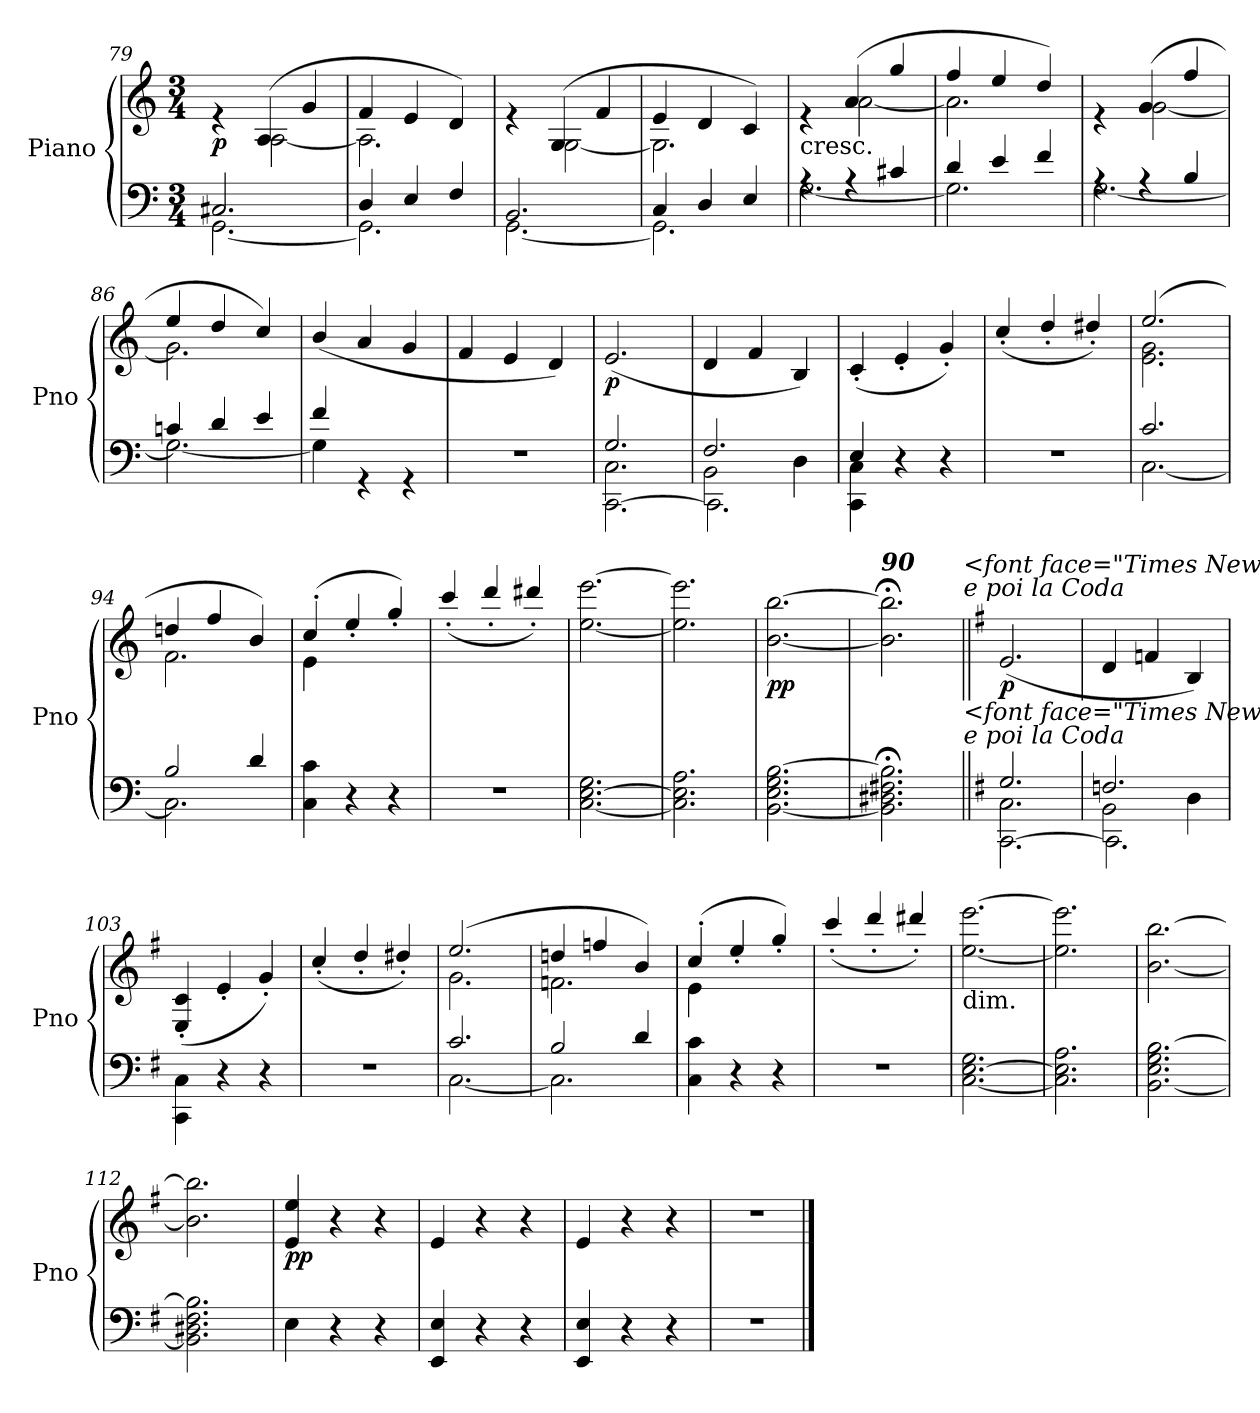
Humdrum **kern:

**kern	**kern	**dynam
*part1	*part1	*part1
*staff2	*staff1	*staff1/2
*I"Piano	*	*
*I'Pno	*	*
*clefF4	*clefG2	*
*k[]	*k[]	*
*M3/4	*M3/4	*
=79	=79	=79
*^	*^	*
!	!	!	!	!LO:DY:b
2.C#X/	[2.GG\	4re	4ryy	p
.	.	(4A/	[2A\	.
.	.	4g/	.	.
=80	=80	=80	=80	=80
4D/	2.GG\]	4f/	2.A\]	.
4E/	.	4e/	.	.
4F/	.	4d/)	.	.
=81	=81	=81	=81	=81
2.BB/	[2.GG\	4re	4ryy	.
.	.	(4G/	[2G\	.
.	.	4f/	.	.
!!LO:LB:g=z	!!
=82	=82	=82	=82	=82
4C/	2.GG\]	4e/	2.G\]	.
4D/	.	4d/	.	.
4E/	.	4c/)	.	.
=83	=83	=83	=83	=83
!	!	!LO:TX:b:t=cresc.	!	!
4rA	[2.G\	4re	4ryy	.
4rA	.	(4a/	[2a\	.
4c#X/	.	4gg/	.	.
=84	=84	=84	=84	=84
4d/	2.G\]	4ff/	2.a\]	.
4e/	.	4ee/	.	.
4f/	.	4dd/)	.	.
=85	=85	=85	=85	=85
4rA	[2.G\	4re	4ryy	.
4rA	.	(4g/	[2g\	.
4B/	.	4ff/	.	.
=86	=86	=86	=86	=86
4cn/	2.G\_	4ee/	2.g\]	.
4d/	.	4dd/	.	.
4e/	.	4cc/)	.	.
*	*	*v	*v	*
=87	=87	=87	=87
4f/	4G\]	(4b/	.
!	!	!	!LO:DY:b
4rGG	2ryy	4a/	other-dynamics
4rGG	.	4g/	.
*v	*v	*	*
=88	=88	=88
2.r	4f/	.
.	4e/	.
.	4d/)	.
=89	=89	=89
*^	*	*
*	*^	*	*
!	!	!	!	!LO:DY:b
2.G/	2.C\	[2.CC\	(2.e/	p
=90	=90	=90	=90	=90
2.F/	2BB\	2.CC\]	4d/	.
.	.	.	4f/	.
.	4D\	.	4B/)	.
*	*v	*v	*	*
=91	=91	=91	=91
4E/	4CC\ 4C\	(4c'/	.
2ryy	4r	4e'/	.
.	4r	4g'/)	.
*v	*v	*	*
!!LO:PB:g=z
=92	=92	=92
2.r	(>4cc'/	.
.	4dd'/	.
.	4dd#X'/)	.
=93	=93	=93
*^	*^	*
2.c/	[2.C\	(2.ee/	2.e\ 2.g\	.
=94	=94	=94	=94	=94
2B/	2.C\]	4ddn/	2.f\	.
.	.	4ff/	.	.
4d/	.	4b/)	.	.
*v	*v	*	*	*
=95	=95	=95	=95
4C\ 4c\	(4cc'/	4e\	.
4r	4ee'/	2ryy	.
4r	4gg'/)	.	.
*	*v	*v	*
=96	=96	=96
2.r	(>4ccc'/	.
.	4ddd'/	.
.	4ddd#X'/)	.
=97	=97	=97
!	!	!LO:DY:b
[2.C\ [2.E\ 2.G\	[2.ee\ [2.eee\	other-dynamics
=98	=98	=98
2.C\] 2.E\] 2.A\	2.ee\] 2.eee\]	.
=99	=99	=99
!	!	!LO:DY:b
[2.BB\ 2.E\ 2.G\ [2.B\	[2.b\ [2.bb\	pp
=100	=100	=100
!	!LO:TX:a:Bi:t=90	!
2.BB\];< 2.D#X\;< 2.F#X\;< 2.B\];<	2.b\];< 2.bb\];<	.
!	!LO:TX:a:t=<font face="Times New Roman"></font><i>Allegretto da capo</i>\n<i>e poi la Coda</i>	!
!LO:TX:a:t=<font face="Times New Roman"></font><i>Allegretto da capo</i>\n<i>e poi la Coda</i>	!	!
!!LO:LB:g=z
=101||	=101||	=101||
*k[f#]	*k[f#]	*
*^	*	*
*	*^	*	*
!	!	!	!	!LO:DY:b
2.G/	2.C\	[2.CC\	(2.e/	p
=102	=102	=102	=102	=102
2.Fn/	2BB\	2.CC\]	4d/	.
.	.	.	4fn/	.
.	4D\	.	4B/)	.
*v	*v	*v	*	*
=103	=103	=103
4CC\ 4C\	(>4E/' 4c/'	.
4r	4e'/	.
4r	4g'/)	.
=104	=104	=104
2.r	(>4cc'/	.
.	4dd'/	.
.	4dd#X'/)	.
=105	=105	=105
*^	*^	*
2.c/	[2.C\	(2.ee/	2.g\	.
=106	=106	=106	=106	=106
2B/	2.C\]	4ddn/	2.fn\	.
.	.	4ffn/	.	.
4d/	.	4b/)	.	.
*v	*v	*	*	*
=107	=107	=107	=107
4C\ 4c\	(>4cc'/	4e\	.
4r	4ee'/	2ryy	.
4r	4gg'/)	.	.
*	*v	*v	*
=108	=108	=108
2.r	(>4ccc'/	.
.	4ddd'/	.
.	4ddd#X'/)	.
!!LO:LB:g=z
=109	=109	=109
!	!LO:TX:b:t=dim.	!
[2.C\ [2.E\ 2.G\	[2.ee\ [2.eee\	.
=110	=110	=110
2.C\] 2.E\] 2.A\	2.ee\] 2.eee\]	.
=111	=111	=111
[2.BB\ 2.E\ 2.G\ [2.B\	[2.b\ [2.bb\	.
=112	=112	=112
2.BB\] 2.D#X\ 2.F#\ 2.B\]	2.b\] 2.bb\]	.
=113	=113	=113
!	!	!LO:DY:b
4E\	4e/ 4ee/	pp
4r	4r	.
4r	4r	.
=114	=114	=114
4EE/ 4E/	4e/	.
4r	4r	.
4r	4r	.
=115	=115	=115
4EE/ 4E/	4e/	.
4r	4r	.
4r	4r	.
=116	=116	=116
2.r	2.r	.
==	==	==
*-	*-	*-
